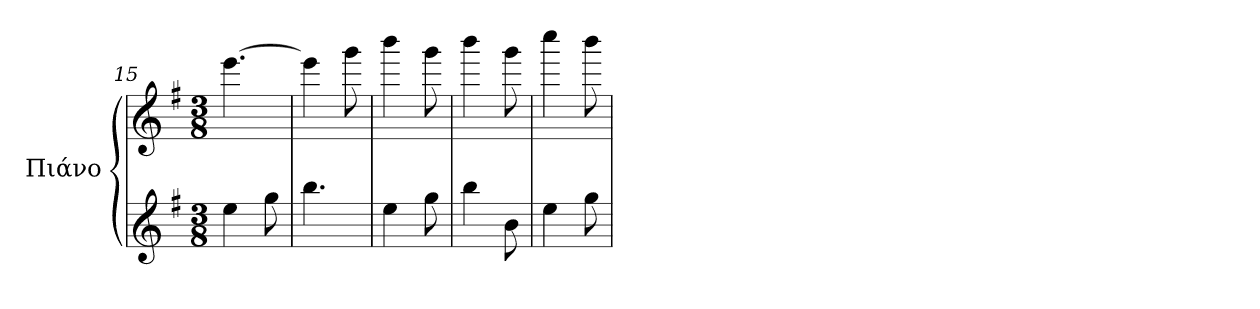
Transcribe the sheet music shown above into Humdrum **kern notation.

**kern	**kern
*part1	*part1
*staff2	*staff1
*I"Πιάνο	*
*clefG2	*clefG2
*k[f#]	*k[f#]
*M3/8	*M3/8
=15	=15
4ee\	[4.eee\
8gg\	.
=16	=16
4.bb\	4eee\]
.	8ggg\
=17	=17
4ee\	4bbb\
8gg\	8ggg\
=18	=18
4bb\	4bbb\
8b\	8ggg\
!!LO:LB:g=z
=19	=19
4ee\	4cccc\
8gg\	8bbb\
=	=
*-	*-
